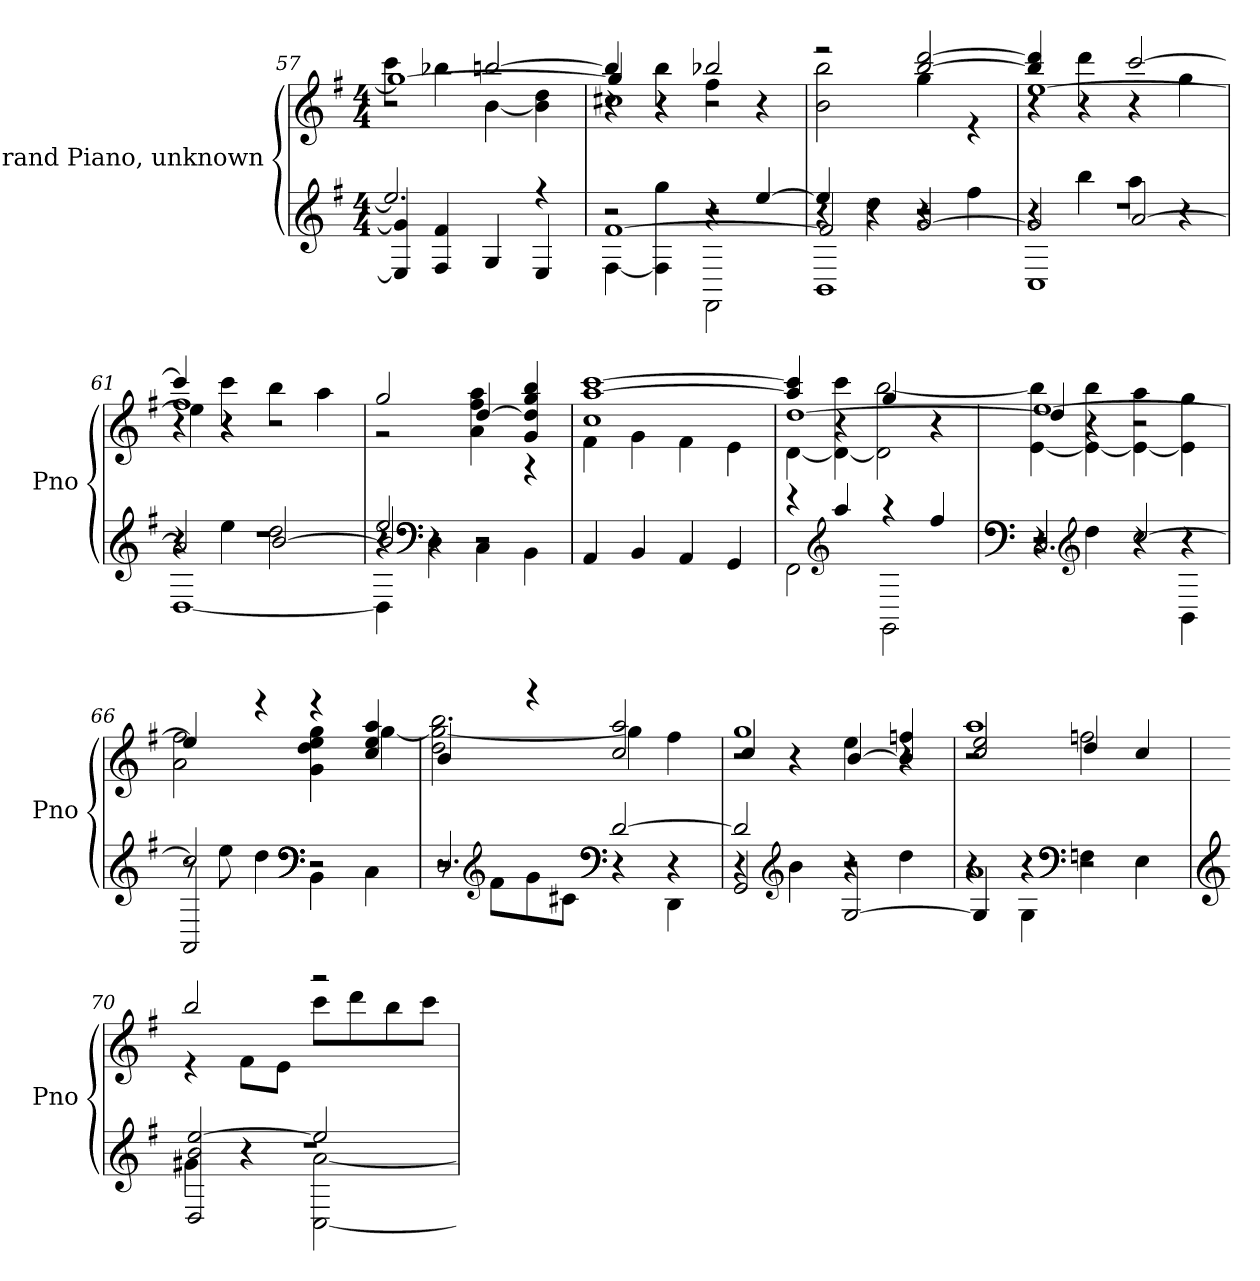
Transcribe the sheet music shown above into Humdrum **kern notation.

**kern	**kern
*part1	*part1
*staff2	*staff1
*I"Grand Piano, unknown	*
*I'Pno	*
*clefG2	*clefG2
*k[f#]	*k[f#]
*M4/4	*M4/4
=57	=57
*^	*^
*	*	*	*^
2.ee/]	4E/] 4g/]	2r	4ccc\	1gg_
.	4F#/ 4f#/	.	4bb-X\	.
.	4G/	[2bbn/	[4b\	.
4r	4E/	.	4b\] 4dd\	.
=58	=58	=58	=58	=58
*^	*^	*	*	*^
2r	[4F#\	[1f#	2r	4bb/]	4r	4gg/]	1cc#X
.	4F#\] 4gg\	.	.	4r	4bb\	4r	.
4r	2r	.	2FF#\	2bb-X/	4ff#\	2r	.
[4ee/	.	.	.	.	4r	.	.
*	*	*	*	*	*v	*v	*v
=59	=59	=59	=59	=59	=59
4ee/]	4r	2f#/]	1BB	2r	2b\ 2bb\
4r	4dd\	.	.	.	.
2r	4r	[2g/	.	[2bb/ [2ddd/	4gg\
.	4ff#\	.	.	.	4r
!!LO:PB:g=z
=60	=60	=60	=60	=60	=60
*	*	*	*	*	*^
1r	4r	2g/]	1C	4bb/] 4ddd/]	4r	[1ee
.	4bb\	.	.	4r	4ddd\	.
.	4aa\	[2a/	.	[2ccc/	4r	.
.	4r	.	.	.	4gg\	.
=61	=61	=61	=61	=61	=61	=61
*	*	*	*	*	*	*^
1r	4r	2a/]	[1D	4ccc/]	4r	1ff#	4ee\]
.	4ee\	.	.	4r	4ccc\	.	4r
.	2dd\	[2b/	.	2r	4bb\	.	2r
.	.	.	.	.	4aa\	.	.
*	*	*	*	*	*v	*v	*v
=62	=62	=62	=62	=62	=62
2ee/	4r	2b/]	4D\]	2gg/	2r
*clefF4	*	*	*	*	*
.	4D\	.	4r	.	.
2r	4C\	2r	2r	[4dd/	4a\ 4ff#\ 4aa\
.	4BB\	.	.	4g/ 4dd/] 4gg/ 4bb/	4r
*v	*v	*v	*v	*	*
=63	=63	=63
4AA/	1cc [1aa [1ccc	4f#\
4BB/	.	4g\
4AA/	.	4f#\
4GG/	.	4e\
=64	=64	=64
*^	*	*^
4r	2FF#\	4aa/] 4ccc/]	[4d\	[1dd
*clefG2	*	*	*	*
4aa/	.	4r	4d\_ 4ccc\	.
4r	2GG\	4gg/	2d\] [2bb\	.
4ff#/	.	4r	.	.
*v	*v	*	*	*
=65	=65	=65	=65
*clefF4	*	*	*
*^	*	*	*
*	*^	*	*	*
2r	4r	2.C/	[1ee	[4e\ 4bb\]	4dd/]
*clefG2	*	*	*	*	*
.	4dd\	.	.	4e\_ 4bb\	4r
[2cc/	4r	.	.	4e\_ 4aa\	2r
.	4BB\	4r	.	4e\] 4gg\	.
*	*	*	*	*v	*v
!!LO:LB:g=z
=66	=66	=66	=66	=66
2cc/]	8r	2AA/	4ee/]	2a\ 2ff#\
.	8ee\	.	.	.
.	4dd\	.	4r	.
*clefF4	*	*	*	*
2r	4BB\	2r	4r	4g\ 4dd\ 4ee\ 4gg\
.	4C\	.	4cc/ 4ee/ 4aa/	[4gg\
=67	=67	=67	=67	=67
2r	8r	2.D/	4b'/	2dd\ 2gg\_ 2bb\
*clefG2	*	*	*	*
.	8f#\L	.	.	.
.	8g\	.	4r	.
.	8c#X\J	.	.	.
*clefF4	*	*	*	*
[2d/	4r	.	2cc/ 2aa/	4gg\]
.	4DD\	4r	.	4ff#\
=68	=68	=68	=68	=68
*	*	*	*	*^
2d/]	4r	2GG/	1gg	2r	4cc/
*clefG2	*	*	*	*	*
.	4b\	.	.	.	4r
2r	4r	[2G/	.	4ee\	[4b/
.	4dd\	.	.	4r	4b/] 4ffn/
=69	=69	=69	=69	=69	=69
1a	4r	4G/]	1aa	2r	2cc/ 2ee/
.	4G\	4r	.	.	.
*clefF4	*	*	*	*	*
.	4Fn\	2r	.	2ffn\	4dd/
.	4E\	.	.	.	4cc/
*	*	*	*v	*v	*v
!!LO:LB:g=z
=70	=70	=70	=70
*clefG2	*	*	*
*	*	*	*^
1r	4g#X\	2D/ 2b/ [2ee/	2bb/	4r
.	4r	.	.	8f#\L
.	.	.	.	8e\J
.	[2C\ [2a\	2ee/]	2r	8ccc\L
.	.	.	.	8ddd\
.	.	.	.	8bb\
.	.	.	.	8ccc\J
*v	*v	*v	*	*
*	*v	*v
=	=
*-	*-
